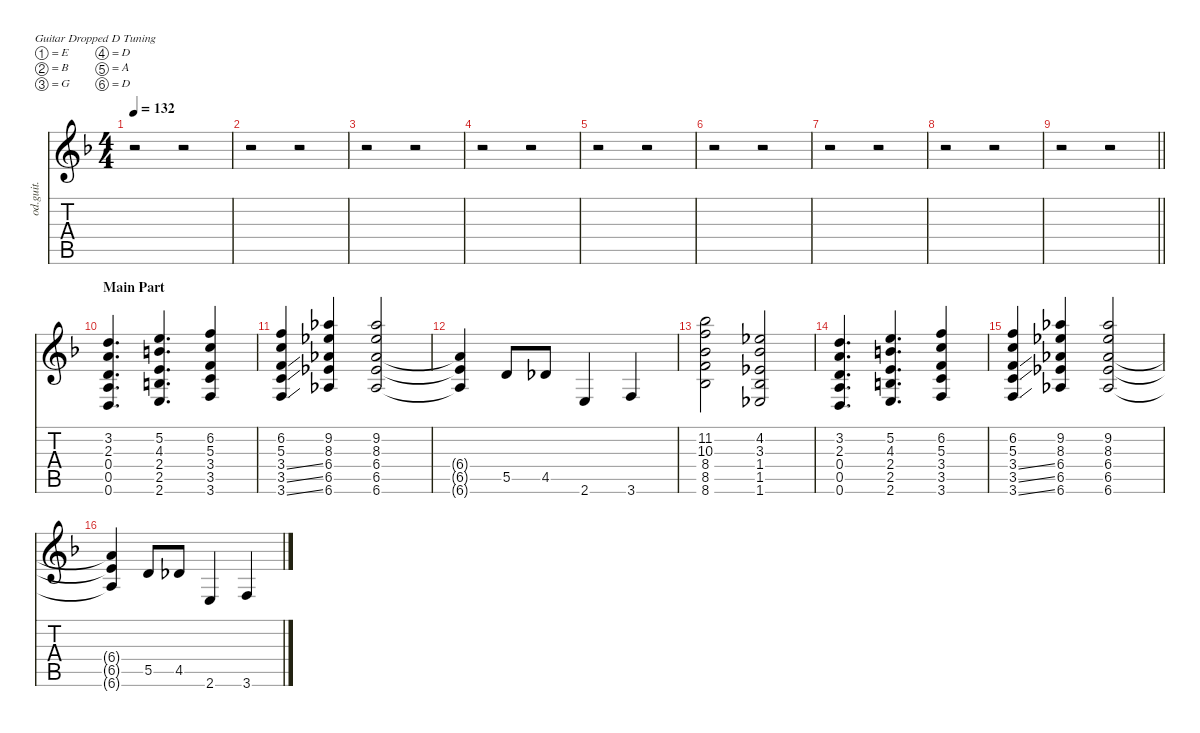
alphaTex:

\defaultSystemsLayout 4
\hideDynamics
\bracketExtendMode nobrackets
\otherSystemsTrackNameOrientation horizontal
\track ("Rhythm Guitar" "od.guit.") {instrument overdrivenguitar}
\staff {score tabs}
\tuning (E4 B3 G3 D3 A2 D2)
\ts (4 4)
\tempo 132
\clef g2
\ks dminor
r.2{dy f} r.2 |
r.2 r.2 |
r.2 r.2 |
r.2 r.2 |
r.2 r.2 |
r.2 r.2 |
r.2 r.2 |
r.2 r.2 |
\barLineRight lightlight
r.2 r.2 |
\section ("" "Main Part")
(3.2{acc forcenatural} 2.3{acc forcenatural} 0.4{acc forcenatural} 0.5{acc forcenatural} 0.6{acc forcenatural}).4{d} (5.2{acc forcenatural} 4.3{acc forcenatural} 2.4{acc forcenatural} 2.5{acc forcenatural} 2.6{acc forcenatural}).4{d} (6.2{acc forcenatural} 5.3{acc forcenatural} 3.4{acc forcenatural} 3.5{acc forcenatural} 3.6{acc forcenatural}).4 |
(6.2{acc forcenatural} 5.3{acc forcenatural} 3.4{ss acc forcenatural} 3.5{ss acc forcenatural} 3.6{ss acc forcenatural}).4 (9.2{acc b} 8.3{acc b} 6.4{acc b} 6.5{acc b} 6.6{acc b}).4 (9.2{acc b} 8.3{acc b} 6.4{acc b} 6.5{acc b} 6.6{acc b}).2 |
(6.4{t acc b} 6.5{t acc b} 6.6{t acc b}).4 5.5{acc forcenatural}.8 4.5{acc b}.8 2.6{acc forcenatural}.4 3.6{acc forcenatural}.4 |
(11.2{acc b} 10.3{acc forcenatural} 8.4{acc b} 8.5{acc forcenatural} 8.6{acc b}).2 (4.2{acc b} 3.3{acc b} 1.4{acc b} 1.5{acc b} 1.6{acc b}).2 |
(3.2{acc forcenatural} 2.3{acc forcenatural} 0.4{acc forcenatural} 0.5{acc forcenatural} 0.6{acc forcenatural}).4{d} (5.2{acc forcenatural} 4.3{acc forcenatural} 2.4{acc forcenatural} 2.5{acc forcenatural} 2.6{acc forcenatural}).4{d} (6.2{acc forcenatural} 5.3{acc forcenatural} 3.4{acc forcenatural} 3.5{acc forcenatural} 3.6{acc forcenatural}).4 |
(6.2{acc forcenatural} 5.3{acc forcenatural} 3.4{ss acc forcenatural} 3.5{ss acc forcenatural} 3.6{ss acc forcenatural}).4 (9.2{acc b} 8.3{acc b} 6.4{acc b} 6.5{acc b} 6.6{acc b}).4 (9.2{acc b} 8.3{acc b} 6.4{acc b} 6.5{acc b} 6.6{acc b}).2 |
(6.4{t acc b} 6.5{t acc b} 6.6{t acc b}).4 5.5{acc forcenatural}.8 4.5{acc b}.8 2.6{acc forcenatural}.4 3.6{acc forcenatural}.4
